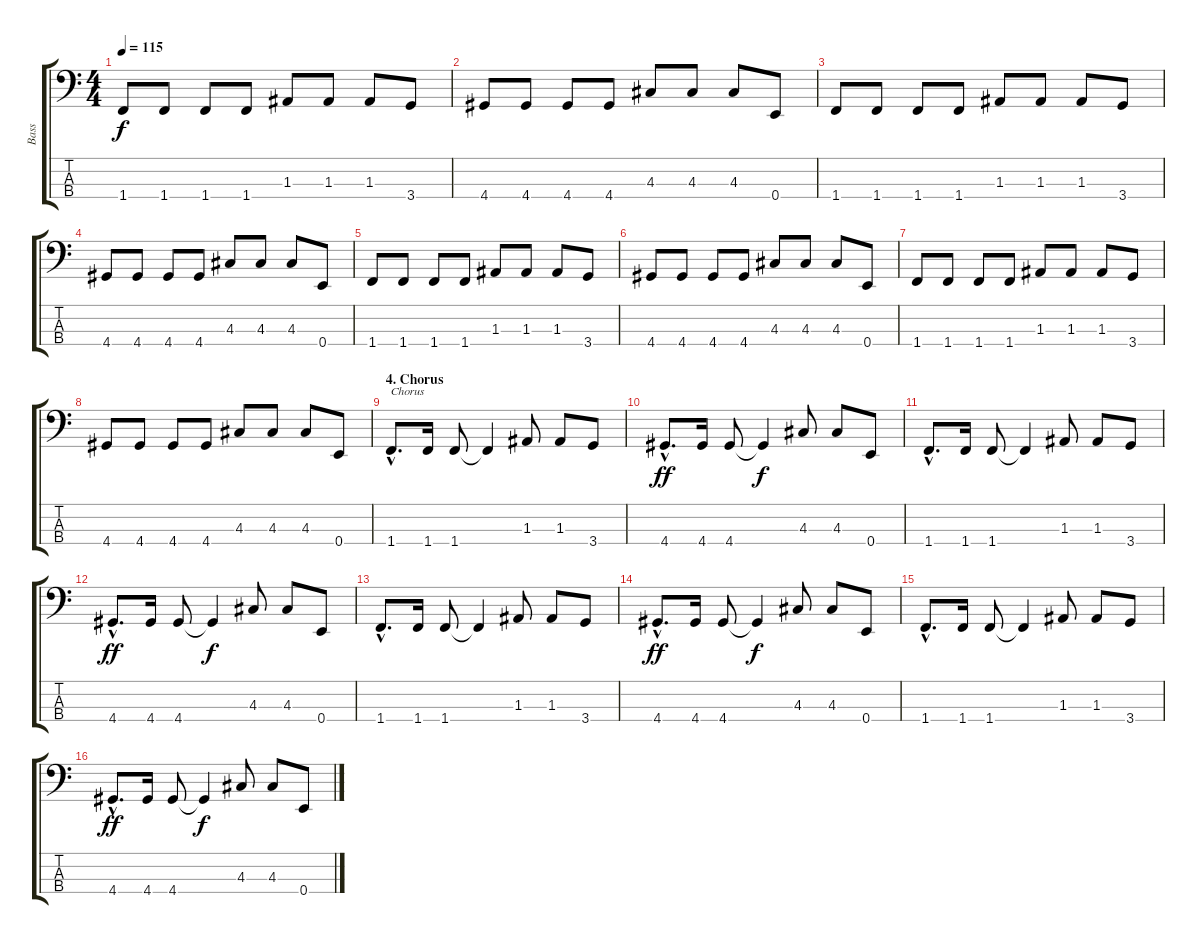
\track ("Bass" "Bass") {instrument electricbassfinger}
\staff {score tabs}
\tuning (G2 D2 A1 E1) {hide}
\ts (4 4)
\tempo 115
\clef f4
\ks c
1.4.8{dy f} 1.4.8 1.4.8 1.4.8 1.3.8 1.3.8 1.3.8 3.4.8 |
4.4.8 4.4.8 4.4.8 4.4.8 4.3.8 4.3.8 4.3.8 0.4.8 |
1.4.8 1.4.8 1.4.8 1.4.8 1.3.8 1.3.8 1.3.8 3.4.8 |
4.4.8 4.4.8 4.4.8 4.4.8 4.3.8 4.3.8 4.3.8 0.4.8 |
1.4.8 1.4.8 1.4.8 1.4.8 1.3.8 1.3.8 1.3.8 3.4.8 |
4.4.8 4.4.8 4.4.8 4.4.8 4.3.8 4.3.8 4.3.8 0.4.8 |
1.4.8 1.4.8 1.4.8 1.4.8 1.3.8 1.3.8 1.3.8 3.4.8 |
4.4.8 4.4.8 4.4.8 4.4.8 4.3.8 4.3.8 4.3.8 0.4.8 |
\section ("" "4. Chorus")
1.4{hac}.8{d txt "Chorus"} 1.4.16 1.4.8 1.4{t}.4 1.3.8 1.3.8 3.4.8 |
4.4{hac}.8{d dy ff} 4.4.16 4.4.8 4.4{t}.4{dy f} 4.3.8 4.3.8 0.4.8 |
1.4{hac}.8{d} 1.4.16 1.4.8 1.4{t}.4 1.3.8 1.3.8 3.4.8 |
4.4{hac}.8{d dy ff} 4.4.16 4.4.8 4.4{t}.4{dy f} 4.3.8 4.3.8 0.4.8 |
1.4{hac}.8{d} 1.4.16 1.4.8 1.4{t}.4 1.3.8 1.3.8 3.4.8 |
4.4{hac}.8{d dy ff} 4.4.16 4.4.8 4.4{t}.4{dy f} 4.3.8 4.3.8 0.4.8 |
1.4{hac}.8{d} 1.4.16 1.4.8 1.4{t}.4 1.3.8 1.3.8 3.4.8 |
4.4{hac}.8{d dy ff} 4.4.16 4.4.8 4.4{t}.4{dy f} 4.3.8 4.3.8 0.4.8
